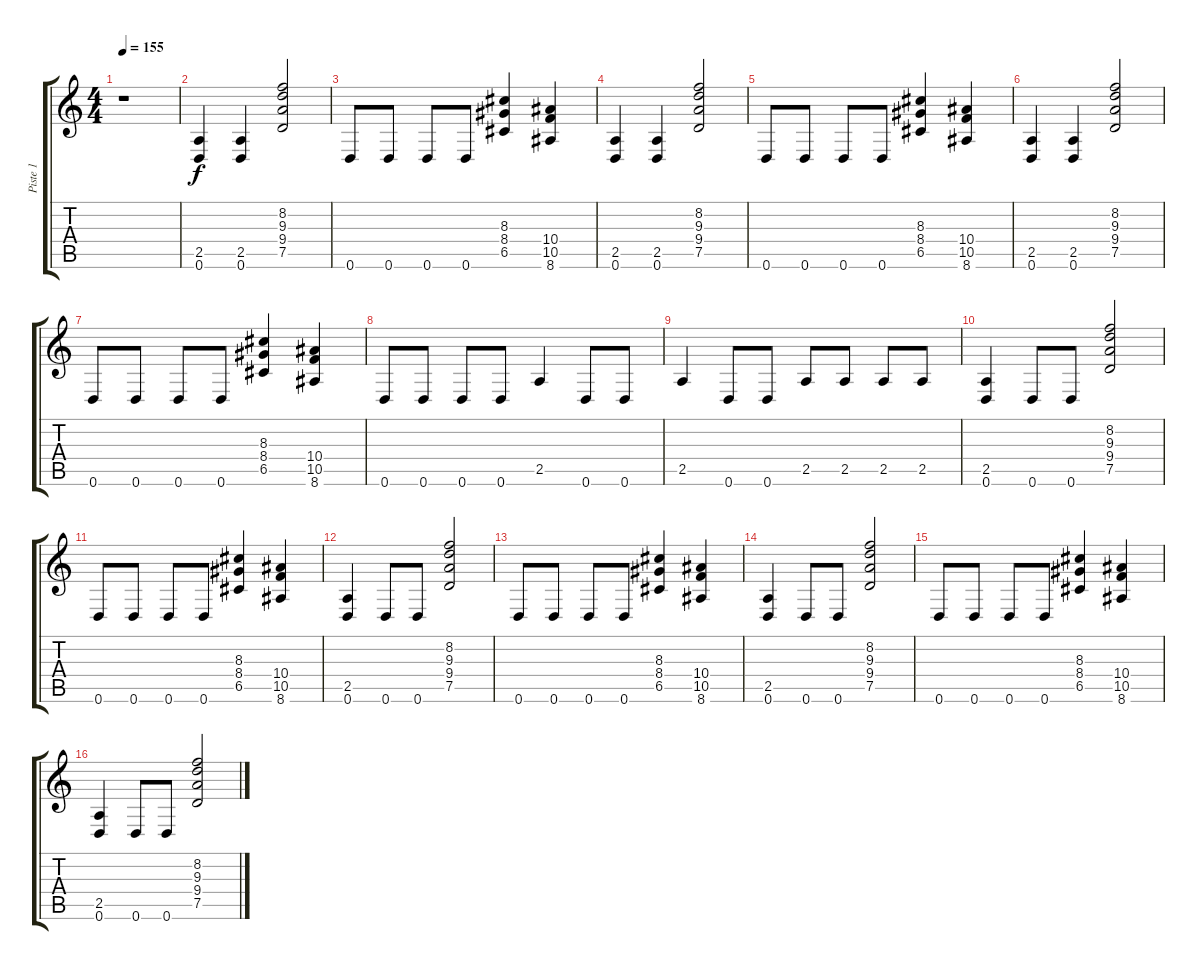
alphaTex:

\track ("Piste 1" "Piste 1") {instrument distortionguitar}
\staff {score tabs}
\tuning (D4 A3 F3 C3 G2 D2) {hide}
\ts (4 4)
\tempo 155
\clef g2
\ks c
r.1{dy f instrument distortionguitar} |
(2.5 0.6).4 (2.5 0.6).4 (8.2 9.3 9.4 7.5).2 |
0.6.8 0.6.8 0.6.8 0.6.8 (8.3 8.4 6.5).4 (10.4 10.5 8.6).4 |
(2.5 0.6).4 (2.5 0.6).4 (8.2 9.3 9.4 7.5).2 |
0.6.8 0.6.8 0.6.8 0.6.8 (8.3 8.4 6.5).4 (10.4 10.5 8.6).4 |
(2.5 0.6).4 (2.5 0.6).4 (8.2 9.3 9.4 7.5).2 |
0.6.8 0.6.8 0.6.8 0.6.8 (8.3 8.4 6.5).4 (10.4 10.5 8.6).4 |
0.6.8 0.6.8 0.6.8 0.6.8 2.5.4{instrument guitarharmonics} 0.6.8{instrument distortionguitar} 0.6.8 |
2.5.4{instrument guitarharmonics} 0.6.8{instrument distortionguitar} 0.6.8 2.5.8{instrument guitarharmonics} 2.5.8{instrument guitarharmonics} 2.5.8{instrument guitarharmonics} 2.5.8{instrument guitarharmonics} |
(2.5 0.6).4{instrument distortionguitar} 0.6.8 0.6.8 (8.2 9.3 9.4 7.5).2 |
0.6.8 0.6.8 0.6.8 0.6.8 (8.3 8.4 6.5).4 (10.4 10.5 8.6).4 |
(2.5 0.6).4 0.6.8 0.6.8 (8.2 9.3 9.4 7.5).2 |
0.6.8 0.6.8 0.6.8 0.6.8 (8.3 8.4 6.5).4 (10.4 10.5 8.6).4 |
(2.5 0.6).4 0.6.8 0.6.8 (8.2 9.3 9.4 7.5).2 |
0.6.8 0.6.8 0.6.8 0.6.8 (8.3 8.4 6.5).4 (10.4 10.5 8.6).4 |
(2.5 0.6).4 0.6.8 0.6.8 (8.2 9.3 9.4 7.5).2
